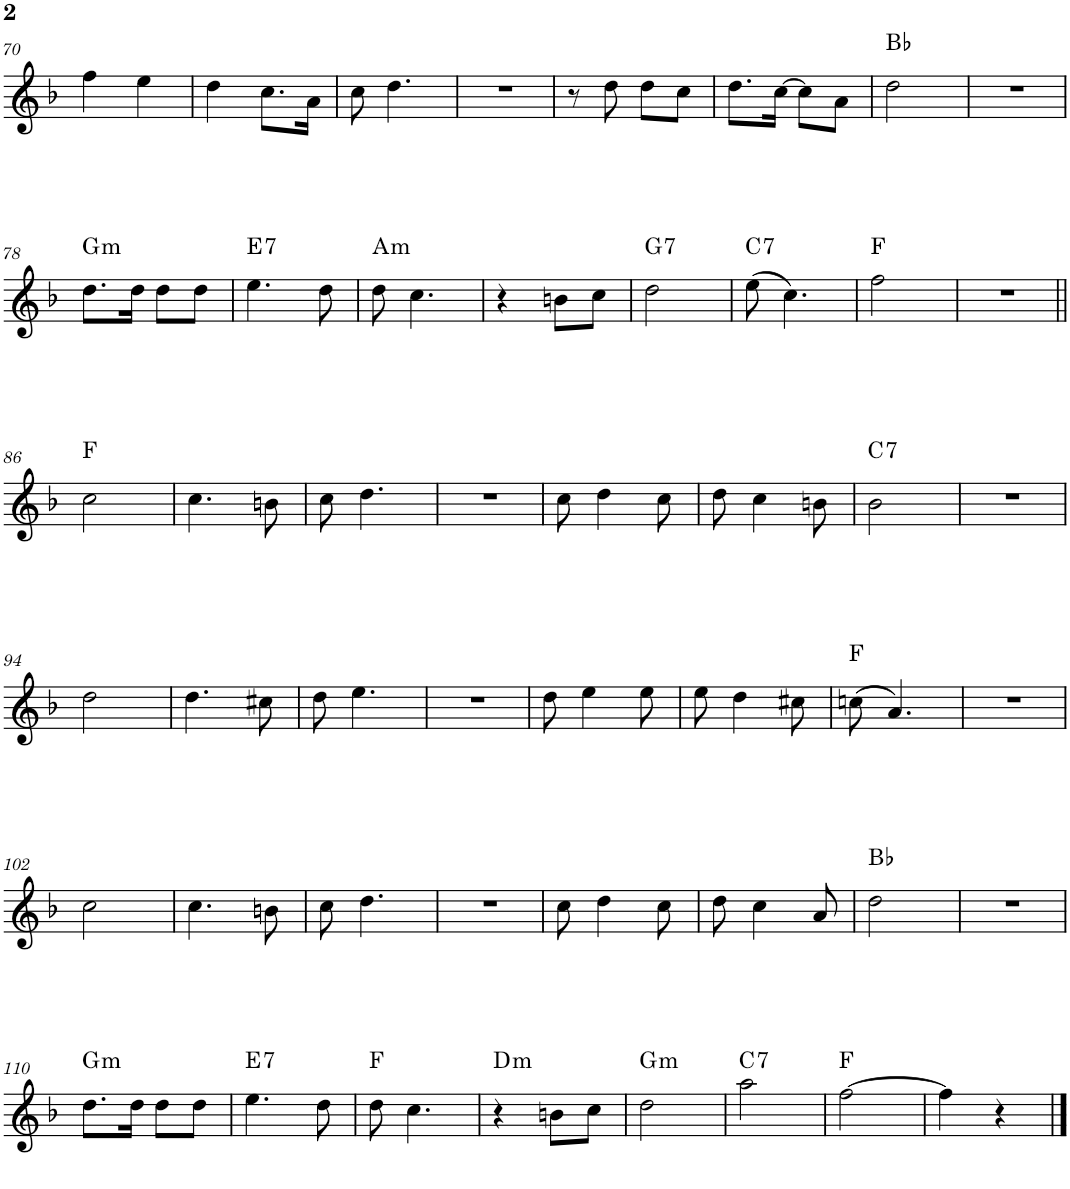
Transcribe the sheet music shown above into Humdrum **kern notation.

**kern	**harte
*part1	*part1
*staff1	*
*I"Piano	*
*I'Pno.	*
!!LO:PB:g=z
*clefG2	*
*k[b-]	*
*M2/4	*
=70	=70
4ff\	.
4ee\	.
=71	=71
4dd\	.
8.cc\L	.
16a\Jk	.
=72	=72
8cc\	.
4.dd\	.
=73	=73
2r	.
=74	=74
8r	.
8dd\	.
8dd\L	.
8cc\J	.
=75	=75
8.dd\L	.
[16cc\Jk	.
8cc\L]	.
8a\J	.
=76	=76
2dd\	Bb:maj
=77	=77
2r	.
!!LO:LB:g=z
=78	=78
!	!LO:H:kt=m
8.dd\L	G:min
16dd\Jk	.
8dd\L	.
8dd\J	.
=79	=79
!	!LO:H:kt=7
4.ee\	E:7
8dd\	.
=80	=80
!	!LO:H:kt=m
8dd\	A:min
4.cc\	.
=81	=81
4r	.
8bn\L	.
8cc\J	.
=82	=82
!	!LO:H:kt=7
2dd\	G:7
=83	=83
!	!LO:H:kt=7
(8ee\	C:7
4.cc\)	.
=84	=84
2ff\	F:maj
=85	=85
2r	.
!!LO:LB:g=z
=86||	=86||
2cc\	F:maj
=87	=87
4.cc\	.
8bn\	.
=88	=88
8cc\	.
4.dd\	.
=89	=89
2r	.
=90	=90
8cc\	.
4dd\	.
8cc\	.
=91	=91
8dd\	.
4cc\	.
8bn\	.
=92	=92
!	!LO:H:kt=7
2b-\	C:7
=93	=93
2r	.
!!LO:LB:g=z
=94	=94
2dd\	.
=95	=95
4.dd\	.
8cc#X\	.
=96	=96
8dd\	.
4.ee\	.
=97	=97
2r	.
=98	=98
8dd\	.
4ee\	.
8ee\	.
=99	=99
8ee\	.
4dd\	.
8cc#X\	.
=100	=100
(8ccn\	F:maj
4.a/)	.
=101	=101
2r	.
!!LO:LB:g=z
=102	=102
2cc\	.
=103	=103
4.cc\	.
8bn\	.
=104	=104
8cc\	.
4.dd\	.
=105	=105
2r	.
=106	=106
8cc\	.
4dd\	.
8cc\	.
=107	=107
8dd\	.
4cc\	.
8a/	.
=108	=108
2dd\	Bb:maj
=109	=109
2r	.
!!LO:LB:g=z
=110	=110
!	!LO:H:kt=m
8.dd\L	G:min
16dd\Jk	.
8dd\L	.
8dd\J	.
=111	=111
!	!LO:H:kt=7
4.ee\	E:7
8dd\	.
=112	=112
8dd\	F:maj
4.cc\	.
=113	=113
!	!LO:H:kt=m
4r	D:min
8bn\L	.
8cc\J	.
=114	=114
!	!LO:H:kt=m
2dd\	G:min
=115	=115
!	!LO:H:kt=7
2aa\	C:7
=116	=116
[2ff\	F:maj
=117	=117
4ff\]	.
4r	.
==	==
*-	*-
